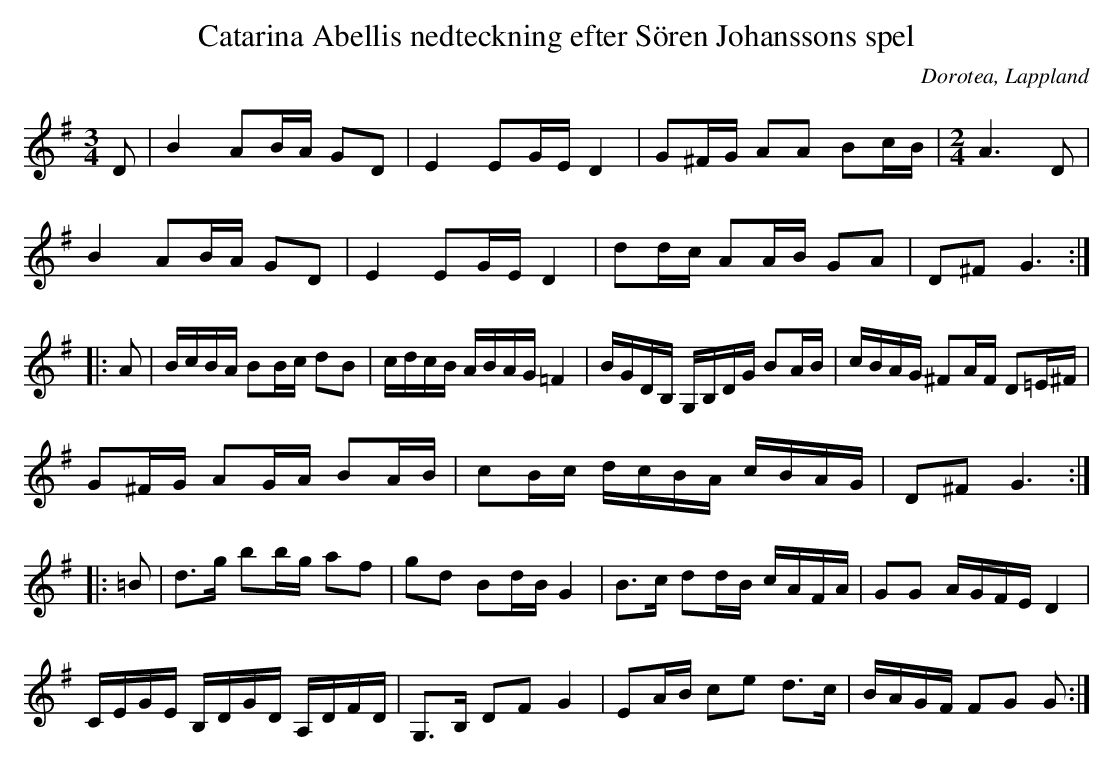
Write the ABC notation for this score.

X:1
T:Catarina Abellis nedteckning efter Sören Johanssons spel
O:Dorotea, Lappland
M:3/4
K:G
D | B2 AB/A/ GD | E2 EG/E/ D2 | G^F/G/ AA Bc/B/ |[M:2/4] A3 D |
B2 AB/A/ GD | E2 EG/E/ D2 | dd/c/ AA/B/ GA | D^F G3 :|
|: A | B/c/B/A/ BB/c/ dB | c/d/c/B/ A/B/A/G/ =F2 | B/G/D/B,/ G,/B,/D/G/ BA/B/ | c/B/A/G/ ^FA/F/ D=E/^F/ |
G^F/G/ AG/A/ BA/B/ | cB/c/ d/c/B/A/ c/B/A/G/ | D^F G3 :|
K:G
|:=B | d>g bb/g/ af | gd Bd/B/ G2 | B>c dd/B/ c/A/F/A/ | GG A/G/F/E/ D2 |
C/E/G/E/ B,/D/G/D/ A,/D/F/D/ | G,>B, DF G2 | EA/B/ ce d>c | B/A/G/F/ FG G :|
